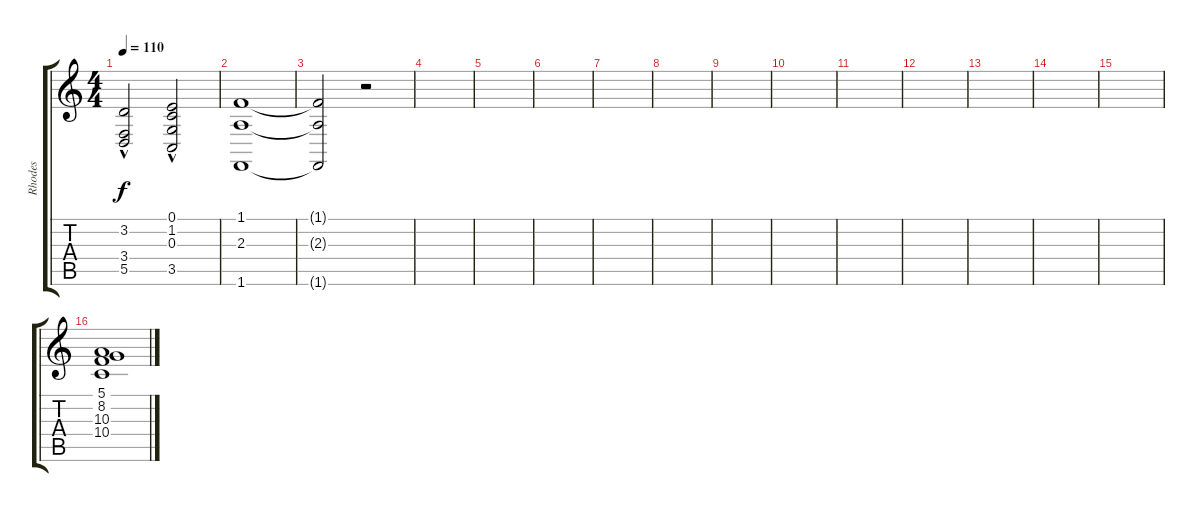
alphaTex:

\track ("Rhodes" "Rhodes") {instrument electricpiano2}
\staff {score tabs}
\tuning (E4 B3 G3 D3 A2 E2) {hide}
\ts (4 4)
\tempo 110
\clef g2
\ks c
(3.2{hac} 3.4{hac} 5.5).2{dy f} (0.1{hac} 1.2 0.3{hac} 3.5).2 |
(1.1 2.3 1.6).1 |
(1.1{t} 2.3{t} 1.6{t}).2 r.2 |
|
|
|
|
|
|
|
|
|
|
|
|
(5.1 8.2 10.3 10.4).1
